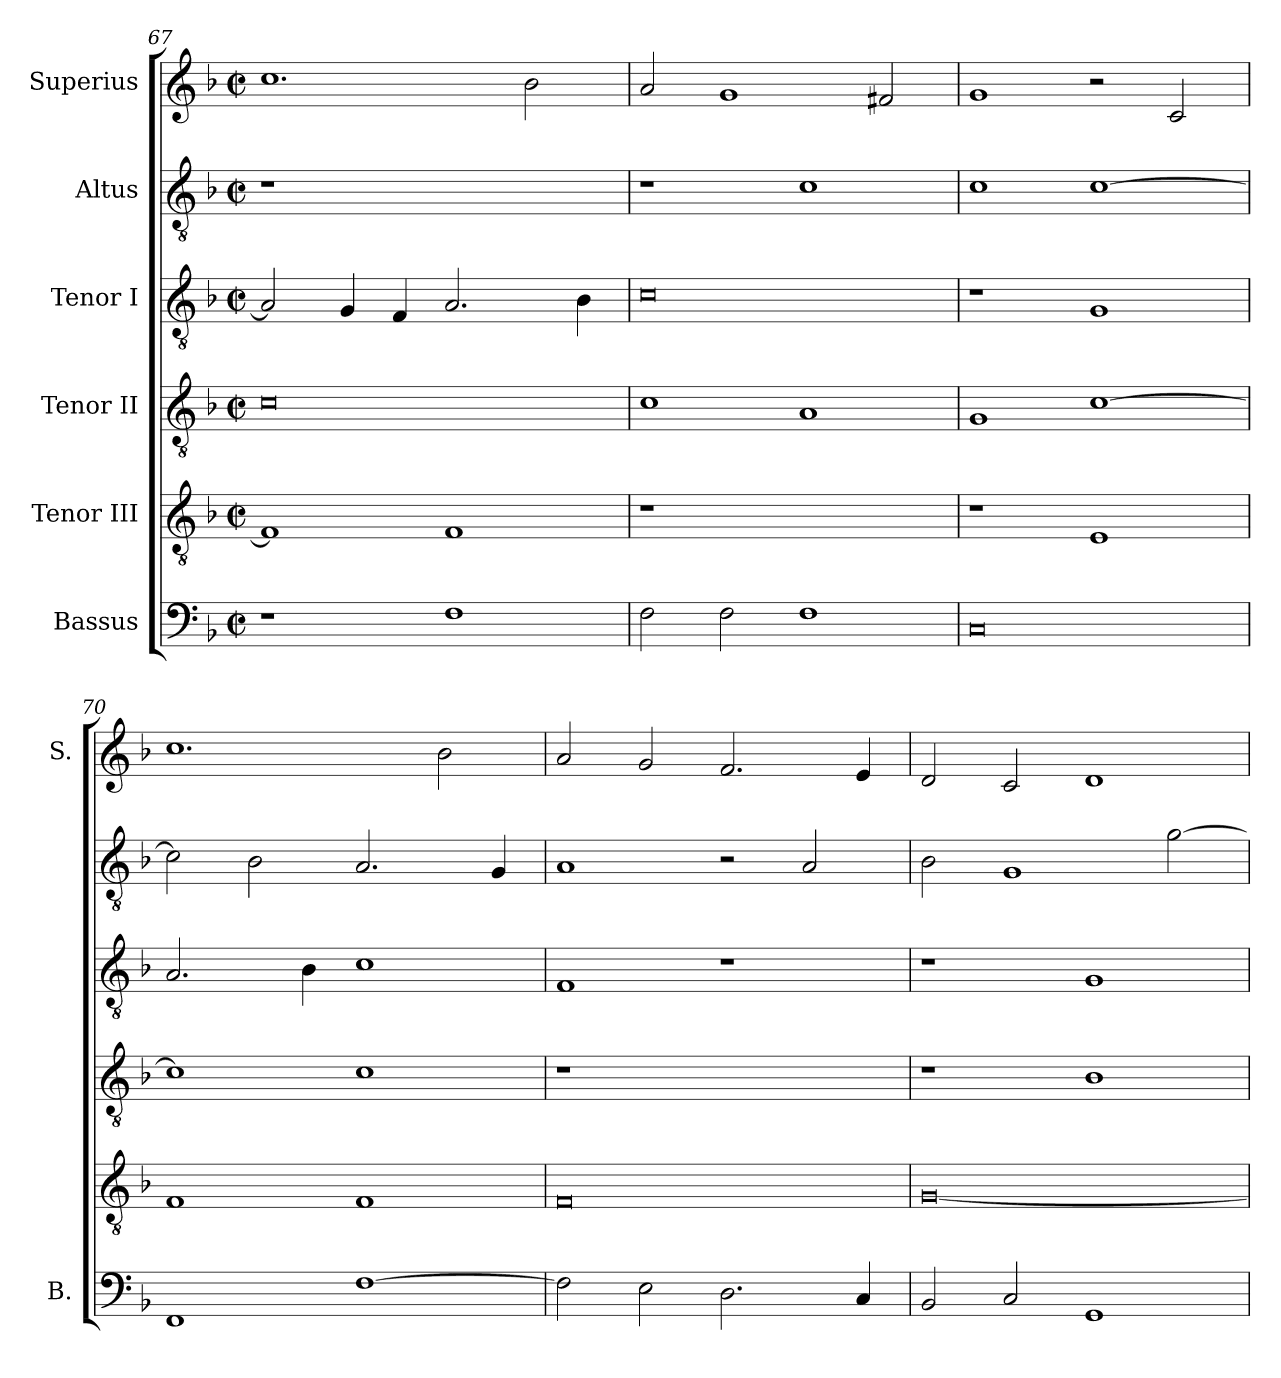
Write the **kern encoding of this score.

**kern	**kern	**kern	**kern	**kern	**kern
*part6	*part5	*part4	*part3	*part2	*part1
*staff6	*staff5	*staff4	*staff3	*staff2	*staff1
*I"Bassus	*I"Tenor III	*I"Tenor II	*I"Tenor I	*I"Altus	*I"Superius
*I'B.	*	*	*	*	*I'S.
*clefF4	*clefGv2	*clefGv2	*clefGv2	*clefGv2	*clefG2
*	*ITrd7c12	*ITrd7c12	*ITrd7c12	*ITrd7c12	*
*k[b-]	*k[b-]	*k[b-]	*k[b-]	*k[b-]	*k[b-]
*F:	*F:	*F:	*F:	*F:	*F:
*M2/2	*M2/2	*M2/2	*M2/2	*M2/2	*M2/2
*met(c|)	*met(c|)	*met(c|)	*met(c|)	*met(c|)	*met(c|)
=67	=67	=67	=67	=67	=67
!	!	!	!	!LO:N:vis=1	!
1r	1FFi]	0Ci	2AAi/]	1r	1.cci
.	.	.	4GGi/	.	.
.	.	.	4FFi/	.	.
1Fi	1FFi	.	2.AAi/	1ryy	.
.	.	.	.	.	2b-i\
.	.	.	4BB-i\	.	.
!!LO:LB:g=z
=68	=68	=68	=68	=68	=68
!	!LO:N:vis=1	!	!	!	!
2Fi\	1r	1Ci	0Ci	1r	2ai/
2Fi\	.	.	.	.	1gi
1Fi	1ryy	1AAi	.	1Ci	.
.	.	.	.	.	2f#Xi/
=69	=69	=69	=69	=69	=69
0Ci	1r	1GGi	1r	1Ci	1gi
.	1EEi	[>1Ci	1GGi	[>1Ci	2r
.	.	.	.	.	2ci/
=70	=70	=70	=70	=70	=70
1FFi	1FFi	1Ci]	2.AAi/	2Ci\]	1.cci
.	.	.	.	2BB-i\	.
.	.	.	4BB-i\	.	.
[>1Fi	1FFi	1Ci	1Ci	2.AAi/	.
.	.	.	.	.	2b-i\
.	.	.	.	4GGi/	.
=71	=71	=71	=71	=71	=71
!	!	!LO:N:vis=1	!	!	!
2Fi\]	0FFi	1r	1FFi	1AAi	2ai/
2Ei\	.	.	.	.	2gi/
2.Di\	.	1ryy	1r	2r	2.fi/
.	.	.	.	2AAi/	.
4Ci/	.	.	.	.	4ei/
=72	=72	=72	=72	=72	=72
2BB-i/	[<0GGi	1r	1r	2BB-i\	2di/
2Ci/	.	.	.	1GGi	2ci/
1GGi	.	1BB-i	1GGi	.	1di
.	.	.	.	[>2Gi\	.
=	=	=	=	=	=
*-	*-	*-	*-	*-	*-
